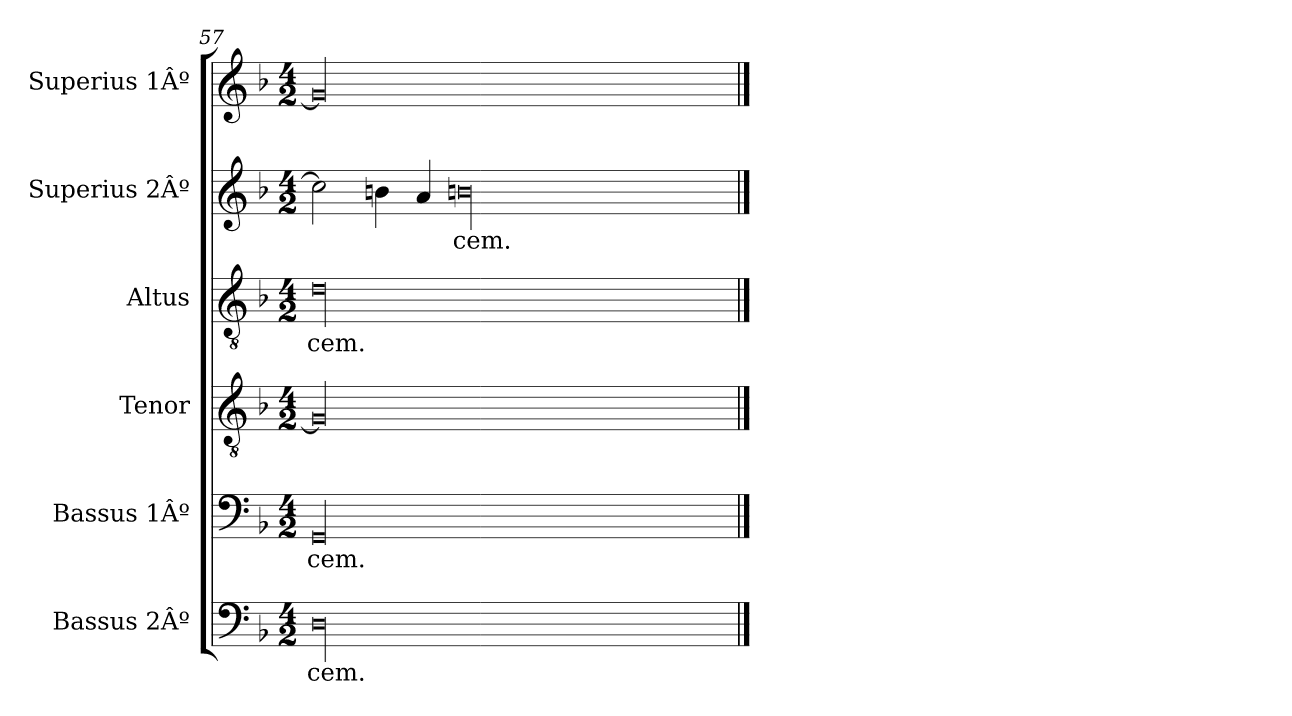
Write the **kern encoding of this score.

**kern	**text	**kern	**text	**kern	**kern	**text	**kern	**text	**kern
*part6	*part6	*part5	*part5	*part4	*part3	*part3	*part2	*part2	*part1
*staff6	*staff6	*staff5	*staff5	*staff4	*staff3	*staff3	*staff2	*staff2	*staff1
*I"Bassus 2Âº	*	*I"Bassus 1Âº	*	*I"Tenor	*I"Altus	*	*I"Superius 2Âº	*	*I"Superius 1Âº
*clefF4	*	*clefF4	*	*clefGv2	*clefGv2	*	*clefG2	*	*clefG2
*k[b-]	*	*k[b-]	*	*k[b-]	*k[b-]	*	*k[b-]	*	*k[b-]
*M4/2	*	*M4/2	*	*M4/2	*M4/2	*	*M4/2	*	*M4/2
=57	=57	=57	=57	=57	=57	=57	=57	=57	=57
00D\	-cem.	00GG/	-cem.	00G/]	00d\	-cem.	2cc\]	.	00g/]
.	.	.	.	.	.	.	4b\	.	.
.	.	.	.	.	.	.	4a/	.	.
.	.	.	.	.	.	.	00bn\	-cem.	.
1ryy	.	1ryy	.	1ryy	1ryy	.	.	.	1ryy
==	==	==	==	==	==	==	==	==	==
*-	*-	*-	*-	*-	*-	*-	*-	*-	*-
